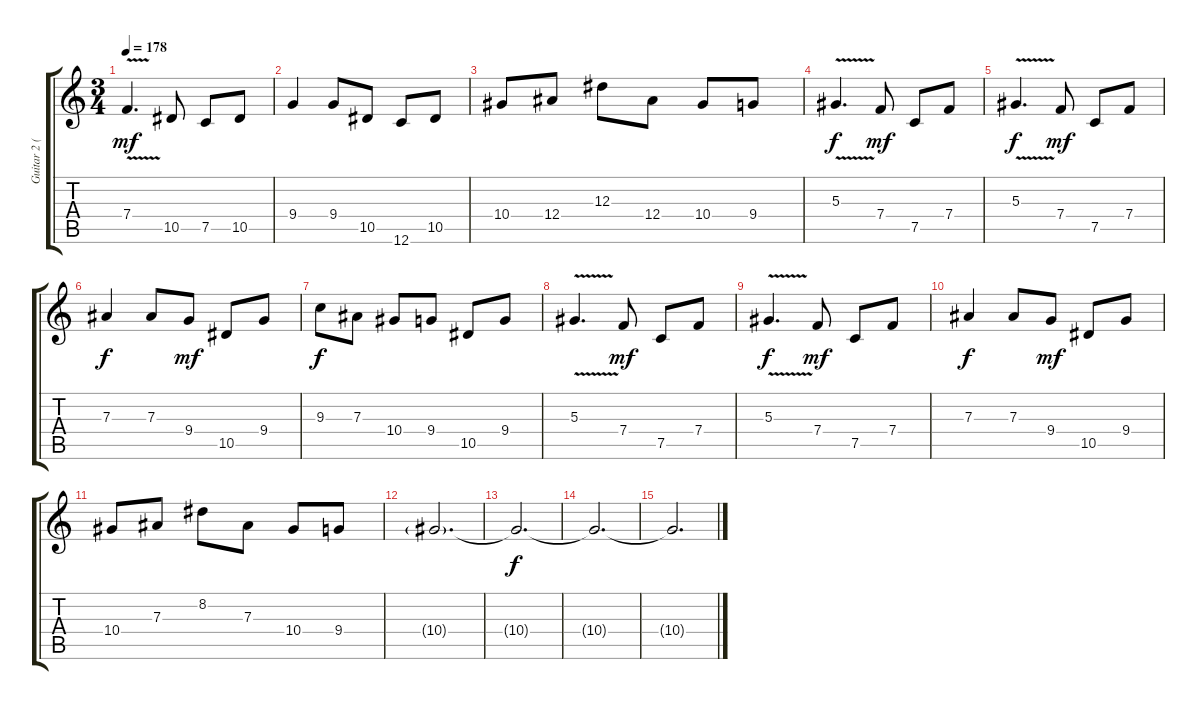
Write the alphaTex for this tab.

\track ("Guitar 2 (Lead)" "Guitar 2 (") {instrument distortionguitar}
\staff {score tabs}
\tuning (C4 G3 Eb3 Bb2 F2 C2) {hide}
\ts (3 4)
\tempo 178
\clef g2
\ks c
7.4{v}.4{d dy mf} 10.5.8 7.5.8 10.5.8 |
9.4.4 9.4.8 10.5.8 12.6.8 10.5.8 |
10.4.8 12.4.8 12.3.8 12.4.8 10.4.8 9.4.8 |
5.3{v}.4{d dy f} 7.4.8{dy mf} 7.5.8 7.4.8 |
5.3{v}.4{d dy f} 7.4.8{dy mf} 7.5.8 7.4.8 |
7.3.4{dy f} 7.3.8 9.4.8{dy mf} 10.5.8 9.4.8 |
9.3.8{dy f} 7.3.8 10.4.8 9.4.8 10.5.8 9.4.8 |
5.3{v}.4{d} 7.4.8{dy mf} 7.5.8 7.4.8 |
5.3{v}.4{d dy f} 7.4.8{dy mf} 7.5.8 7.4.8 |
7.3.4{dy f} 7.3.8 9.4.8{dy mf} 10.5.8 9.4.8 |
10.4.8 7.3.8 8.2.8 7.3.8 10.4.8 9.4.8 |
10.4{g}.2{d} |
10.4{t}.2{d dy f} |
10.4{t}.2{d} |
10.4{t}.2{d}
